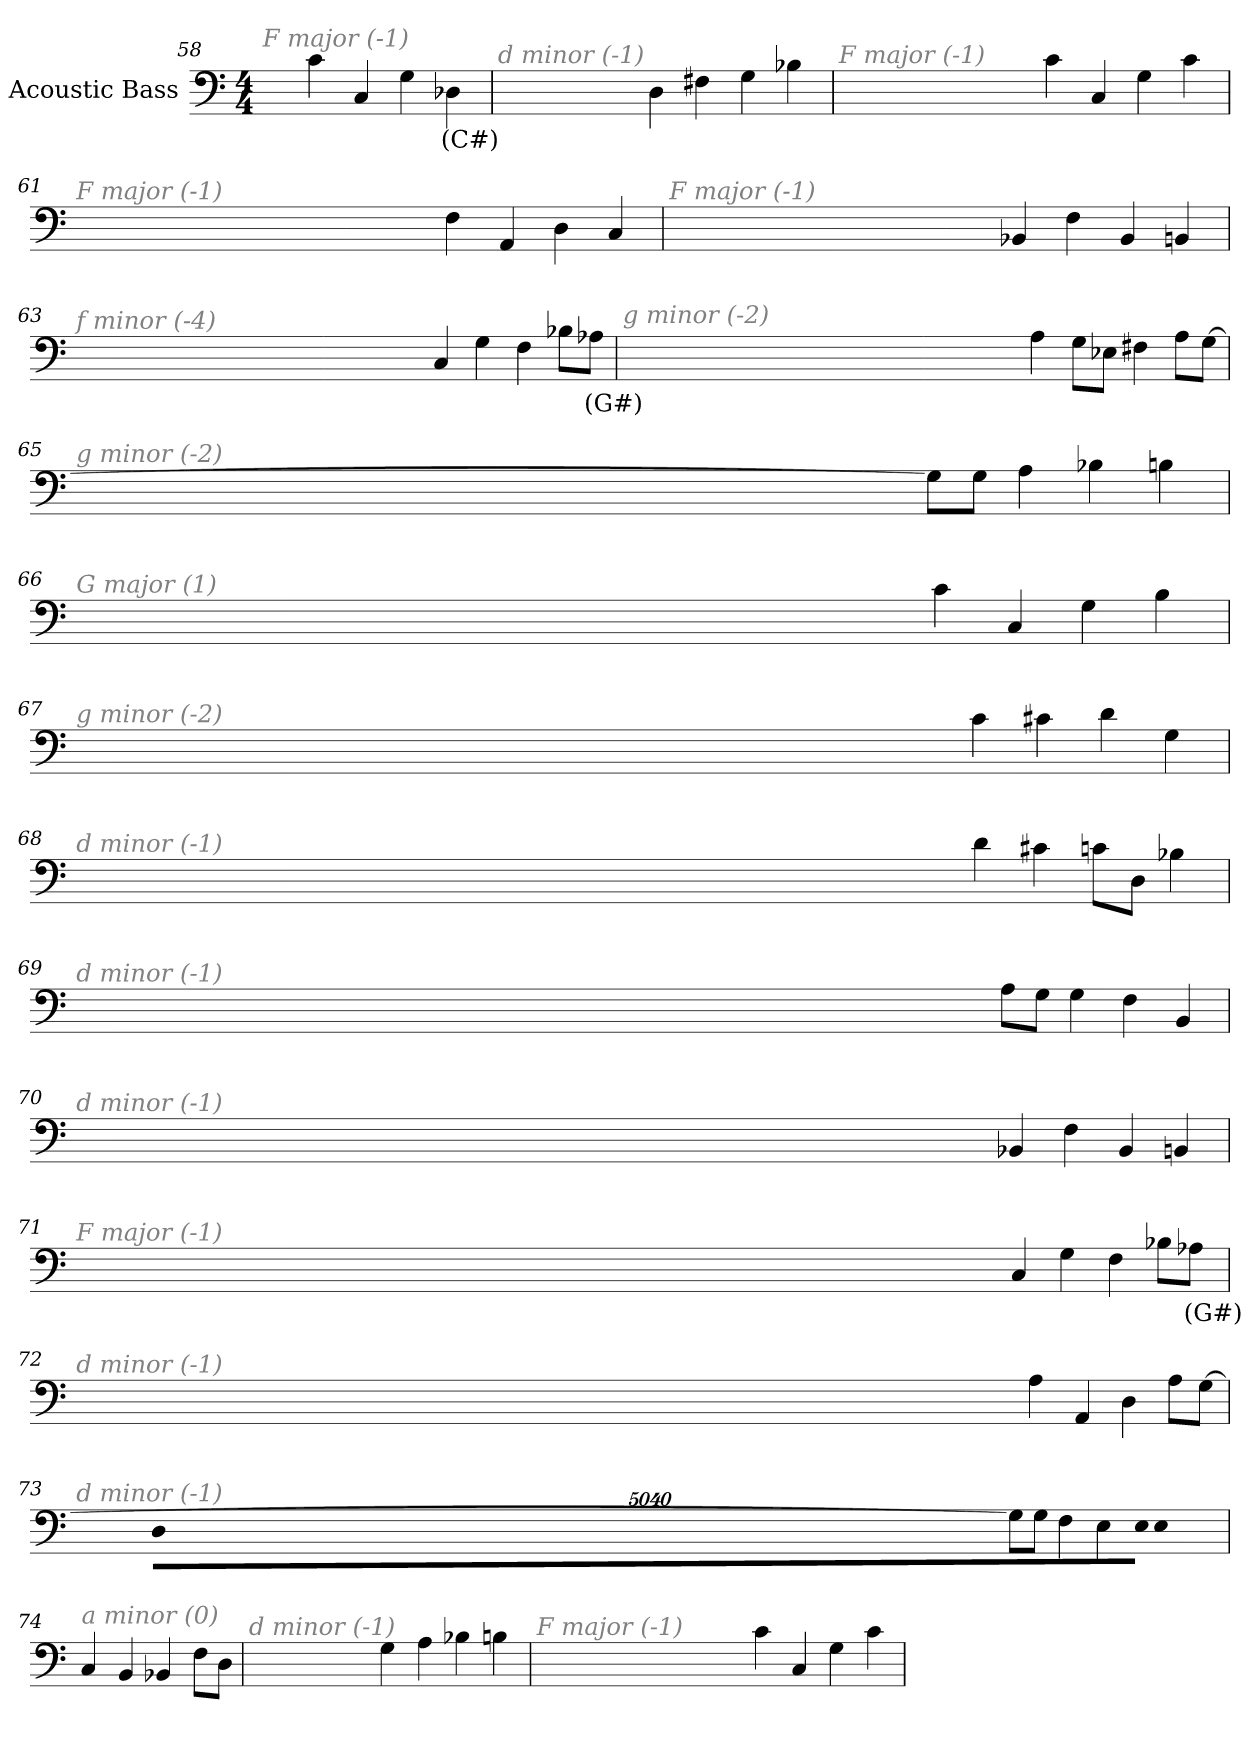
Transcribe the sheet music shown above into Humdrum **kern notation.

**kern	**text
*part1	*part1
*staff1	*staff1
*I"Acoustic Bass	*
*clefF4	*
*ITrd7c12	*
*k[]	*
*C:	*
*M4/4	*
=58	=58
!LO:TX:i:color=#808080:t=F major (-1)	!
4C	.
4CC	.
4GG	.
4DD-Xi	(C#)
=59	=59
!LO:TX:i:color=#808080:t=d minor (-1)	!
4DD	.
4FF#X	.
4GG	.
4BB-X	.
=60	=60
!LO:TX:i:color=#808080:t=F major (-1)	!
4C	.
4CC	.
4GG	.
4C	.
=61	=61
!LO:TX:i:color=#808080:t=F major (-1)	!
4FF	.
4AAA	.
4DD	.
4CC	.
=62	=62
!LO:TX:i:color=#808080:t=F major (-1)	!
4BBB-X	.
4FF	.
4BBB-	.
4BBBn	.
=63	=63
!LO:TX:i:color=#808080:t=f minor (-4)	!
4CC	.
4GG	.
4FF	.
8BB-XL	.
8AA-XiJ	(G#)
=64	=64
!LO:TX:i:color=#808080:t=g minor (-2)	!
4AA	.
8GGL	.
8EE-XJ	.
4FF#X	.
8AAL	.
[8GGJ	.
=65	=65
!LO:TX:i:color=#808080:t=g minor (-2)	!
8GGL]	.
8GGJ	.
4AA	.
4BB-X	.
4BBn	.
=66	=66
!LO:TX:i:color=#808080:t=G major (1)	!
4C	.
4CC	.
4GG	.
4BB	.
=67	=67
!LO:TX:i:color=#808080:t=g minor (-2)	!
4C	.
4C#X	.
4D	.
4GG	.
=68	=68
!LO:TX:i:color=#808080:t=d minor (-1)	!
4D	.
4C#X	.
8CnL	.
8DDJ	.
4BB-X	.
=69	=69
!LO:TX:i:color=#808080:t=d minor (-1)	!
8AAL	.
8GGJ	.
4GG	.
4FF	.
4BBB	.
=70	=70
!LO:TX:i:color=#808080:t=d minor (-1)	!
4BBB-X	.
4FF	.
4BBB-	.
4BBBn	.
=71	=71
!LO:TX:i:color=#808080:t=F major (-1)	!
4CC	.
4GG	.
4FF	.
8BB-XL	.
8AA-XiJ	(G#)
=72	=72
!LO:TX:i:color=#808080:t=d minor (-1)	!
4AA	.
4AAA	.
4DD	.
8AAL	.
[8GGJ	.
=73	=73
!LO:TX:i:color=#808080:t=d minor (-1)	!
8GGL]	.
8GGJ	.
4FF	.
4EE	.
!LO:N:vis=8	!
40320%3347EEL	.
!LO:N:vis=8	!
40320%3347EE	.
!LO:N:vis=8	!
40320%3347DDJ	.
=74	=74
!LO:TX:i:color=#808080:t=a minor (0)	!
4CC	.
4BBB	.
4BBB-X	.
8FFL	.
8DDJ	.
=75	=75
!LO:TX:i:color=#808080:t=d minor (-1)	!
4GG	.
4AA	.
4BB-X	.
4BBn	.
=76	=76
!LO:TX:i:color=#808080:t=F major (-1)	!
4C	.
4CC	.
4GG	.
4C	.
=	=
*-	*-
